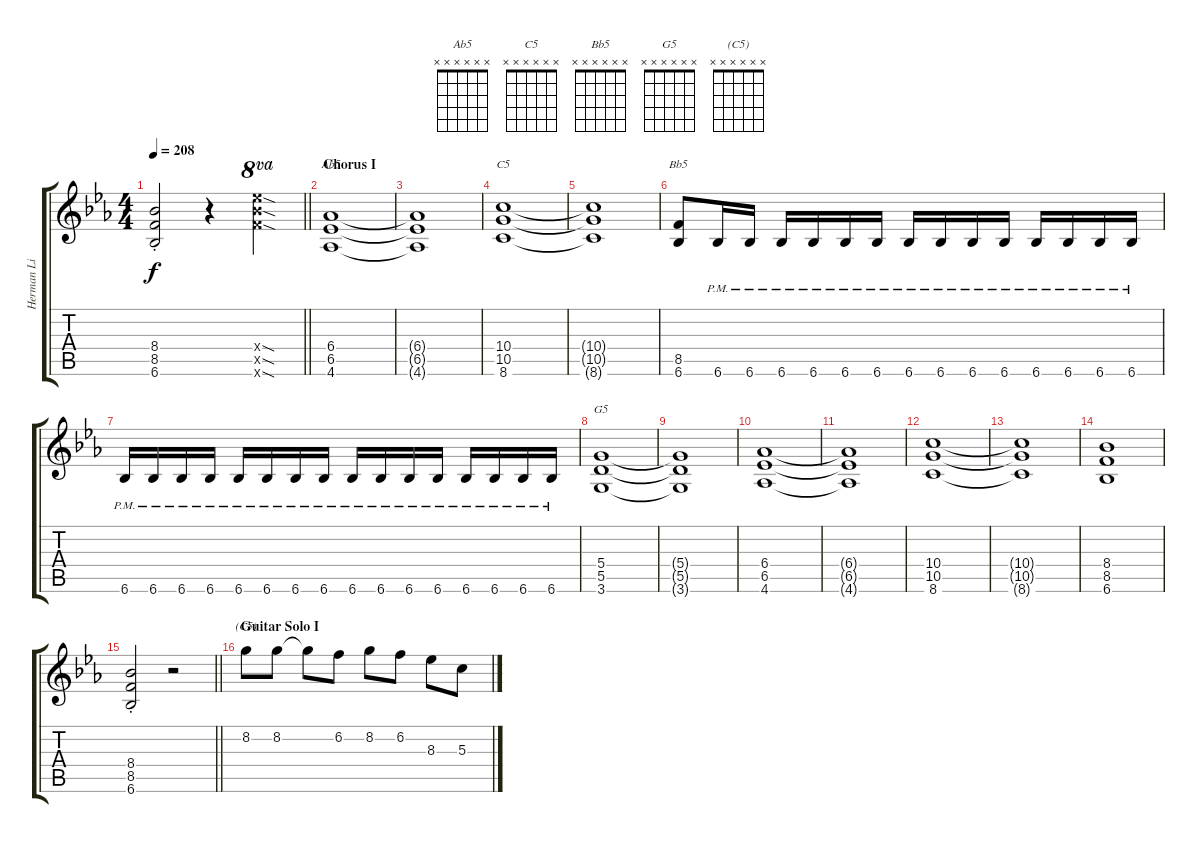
\track ("Herman Li (Lead 1 and Rhythm)" "Herman Li ") {instrument distortionguitar}
\staff {score tabs}
\tuning (E4 B3 G3 D3 A2 E2) {hide}
\chord ("Ab5" x x x x x x)
\chord ("C5" x x x x x x)
\chord ("Bb5" x x x x x x)
\chord ("G5" x x x x x x)
\chord ("(C5)" x x x x x x)
\ts (4 4)
\tempo 208
\clef g2
\barLineRight lightlight
\ks eb
(8.4{st} 8.5{st} 6.6{st}).2{dy f} r.4 (25.4{sod x} 25.5{sod x} 25.6{sod x}).4{ot 8va} |
\section ("" "Chorus I")
(6.4 6.5 4.6).1{ch "Ab5"} |
(6.4{t} 6.5{t} 4.6{t}).1 |
(10.4 10.5 8.6).1{ch "C5"} |
(10.4{t} 10.5{t} 8.6{t}).1 |
(8.5 6.6).8{ch "Bb5"} 6.6{pm}.16 6.6{pm}.16 6.6{pm}.16 6.6{pm}.16 6.6{pm}.16 6.6{pm}.16 6.6{pm}.16 6.6{pm}.16 6.6{pm}.16 6.6{pm}.16 6.6{pm}.16 6.6{pm}.16 6.6{pm}.16 6.6{pm}.16 |
6.6{pm}.16 6.6{pm}.16 6.6{pm}.16 6.6{pm}.16 6.6{pm}.16 6.6{pm}.16 6.6{pm}.16 6.6{pm}.16 6.6{pm}.16 6.6{pm}.16 6.6{pm}.16 6.6{pm}.16 6.6{pm}.16 6.6{pm}.16 6.6{pm}.16 6.6{pm}.16 |
(5.4 5.5 3.6).1{ch "G5"} |
(5.4{t} 5.5{t} 3.6{t}).1 |
(6.4 6.5 4.6).1 |
(6.4{t} 6.5{t} 4.6{t}).1 |
(10.4 10.5 8.6).1 |
(10.4{t} 10.5{t} 8.6{t}).1 |
(8.4 8.5 6.6).1 |
\barLineRight lightlight
(8.4{st} 8.5{st} 6.6{st}).2 r.2 |
\section ("" "Guitar Solo I")
8.2.8{ch "(C5)"} 8.2.8 8.2{t}.8 6.2.8 8.2.8 6.2.8 8.3.8 5.3.8
